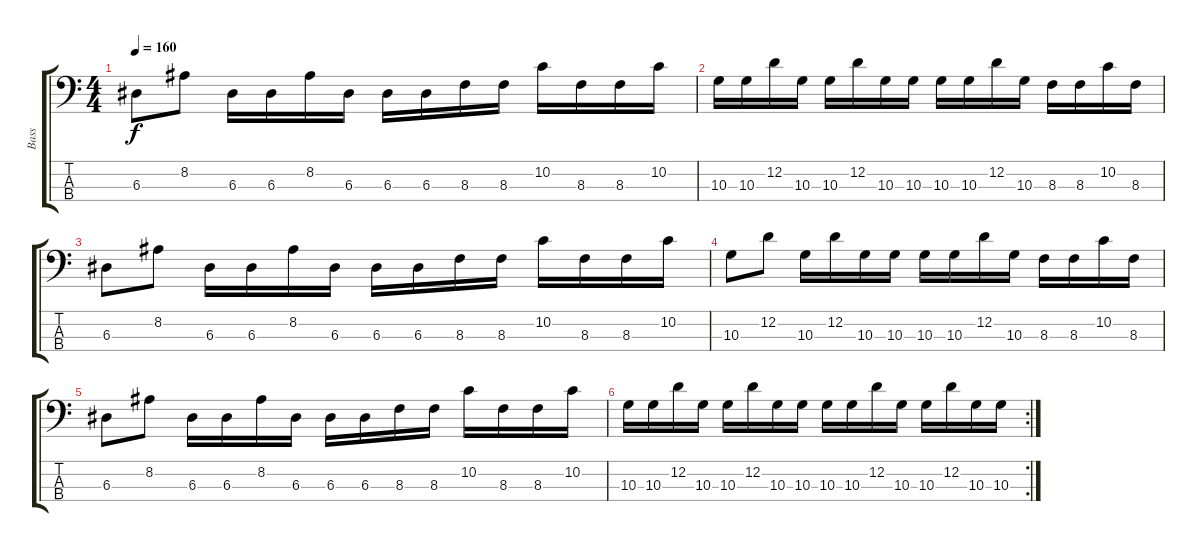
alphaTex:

\track ("Bass" "Bass") {instrument electricbassfinger}
\staff {score tabs}
\tuning (G2 D2 A1 E1) {hide}
\ts (4 4)
\tempo 160
\clef f4
\ks c
6.3.8{dy f} 8.2.8 6.3.16 6.3.16 8.2.16 6.3.16 6.3.16 6.3.16 8.3.16 8.3.16 10.2.16 8.3.16 8.3.16 10.2.16 |
10.3.16 10.3.16 12.2.16 10.3.16 10.3.16 12.2.16 10.3.16 10.3.16 10.3.16 10.3.16 12.2.16 10.3.16 8.3.16 8.3.16 10.2.16 8.3.16 |
6.3.8 8.2.8 6.3.16 6.3.16 8.2.16 6.3.16 6.3.16 6.3.16 8.3.16 8.3.16 10.2.16 8.3.16 8.3.16 10.2.16 |
10.3.8 12.2.8 10.3.16 12.2.16 10.3.16 10.3.16 10.3.16 10.3.16 12.2.16 10.3.16 8.3.16 8.3.16 10.2.16 8.3.16 |
6.3.8 8.2.8 6.3.16 6.3.16 8.2.16 6.3.16 6.3.16 6.3.16 8.3.16 8.3.16 10.2.16 8.3.16 8.3.16 10.2.16 |
\rc 2
10.3.16 10.3.16 12.2.16 10.3.16 10.3.16 12.2.16 10.3.16 10.3.16 10.3.16 10.3.16 12.2.16 10.3.16 10.3.16 12.2.16 10.3.16 10.3.16
